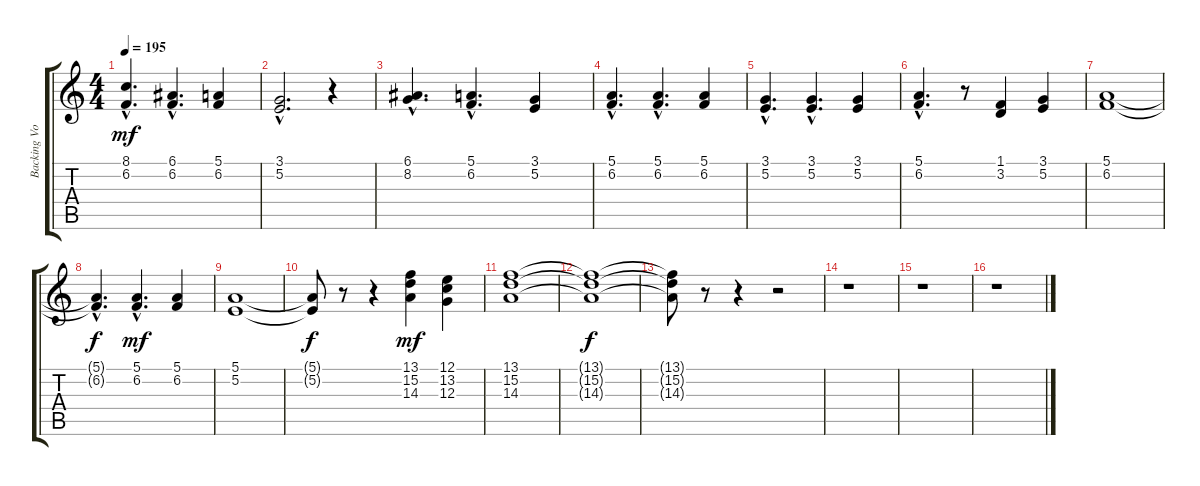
\track ("Backing Vocals" "Backing Vo") {instrument choiraahs}
\staff {score tabs}
\tuning (E4 B3 G3 D3 A2 E2) {hide}
\ts (4 4)
\tempo 195
\clef g2
\ks c
(8.1{hac} 6.2{hac}).4{d dy mf} (6.1{hac} 6.2{hac}).4{d} (5.1 6.2).4 |
(3.1{hac} 5.2{hac}).2{d} r.4 |
(6.1{hac} 8.2{hac}).4{d} (5.1{hac} 6.2{hac}).4{d} (3.1 5.2).4 |
(5.1{hac} 6.2{hac}).4{d} (5.1{hac} 6.2{hac}).4{d} (5.1 6.2).4 |
(3.1{hac} 5.2{hac}).4{d} (3.1{hac} 5.2{hac}).4{d} (3.1 5.2).4 |
(5.1{hac} 6.2{hac}).4{d} r.8 (1.1 3.2).4 (3.1 5.2).4 |
(5.1 6.2).1 |
(5.1{hac t} 6.2{hac t}).4{d dy f} (5.1{hac} 6.2{hac}).4{d dy mf} (5.1 6.2).4 |
(5.1 5.2).1 |
(5.1{t} 5.2{t}).8{dy f} r.8 r.4 (13.1 15.2 14.3).4{dy mf} (12.1 13.2 12.3).4 |
(13.1 15.2 14.3).1 |
(13.1{t} 15.2{t} 14.3{t}).1{dy f} |
(13.1{t} 15.2{t} 14.3{t}).8 r.8 r.4 r.2 |
r.1 |
r.1 |
r.1
